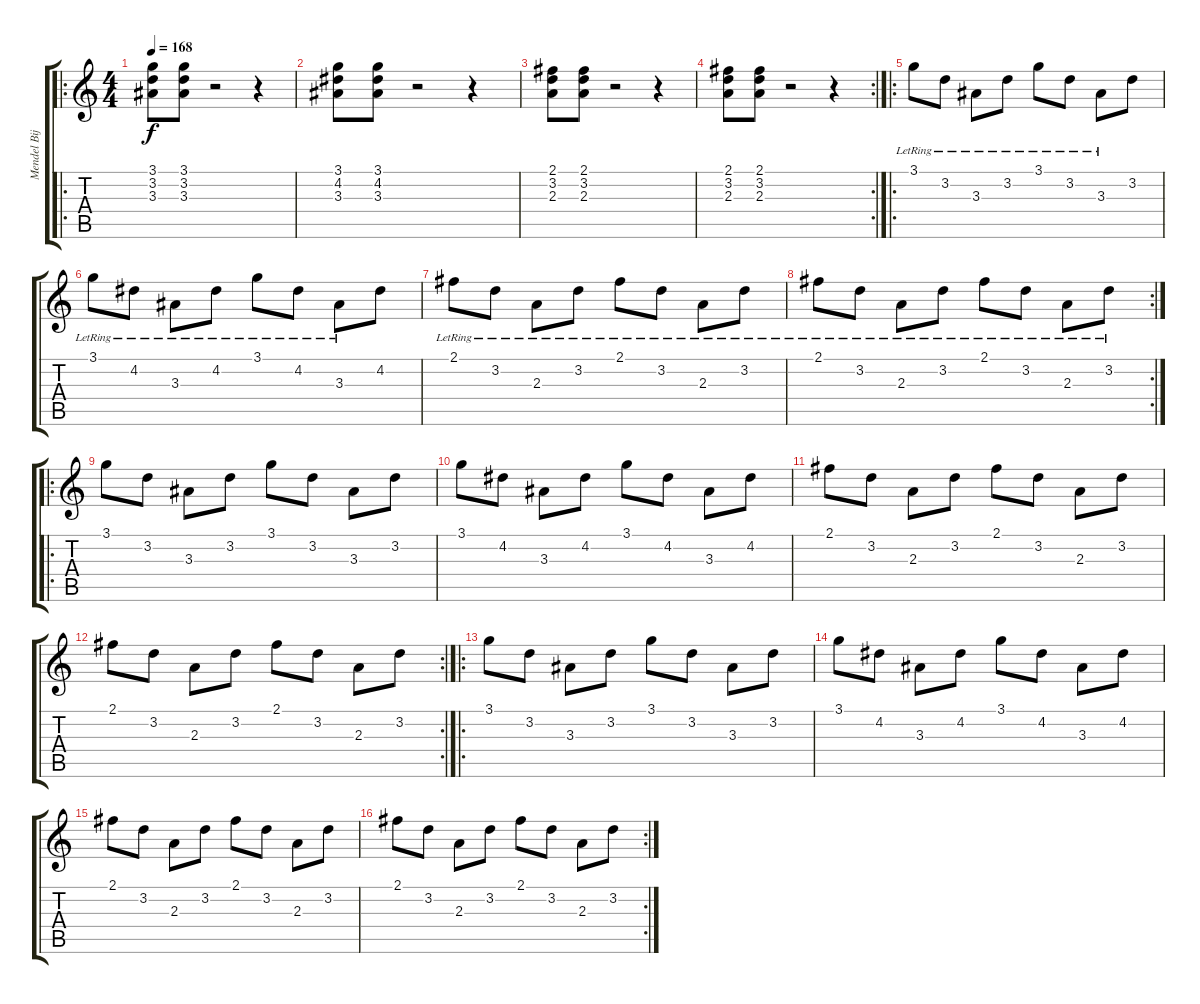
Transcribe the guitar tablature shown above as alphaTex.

\track ("Mendel Bij de Leij K-Bende 2004" "Mendel Bij") {instrument overdrivenguitar}
\staff {score tabs}
\tuning (E4 B3 G3 D3 A2 D2) {hide}
\ro
\ts (4 4)
\tempo 168
\clef g2
\ks c
(3.1 3.2 3.3).8{dy f instrument overdrivenguitar} (3.1 3.2 3.3).8 r.2 r.4 |
(3.1 4.2 3.3).8 (3.1 4.2 3.3).8 r.2 r.4 |
(2.1 3.2 2.3).8 (2.1 3.2 2.3).8 r.2 r.4 |
\rc 2
(2.1 3.2 2.3).8 (2.1 3.2 2.3).8 r.2 r.4 |
\ro
3.1{lr}.8 3.2{lr}.8 3.3{lr}.8 3.2{lr}.8 3.1{lr}.8 3.2{lr}.8 3.3{lr}.8 3.2.8 |
3.1{lr}.8 4.2{lr}.8 3.3{lr}.8 4.2{lr}.8 3.1{lr}.8 4.2{lr}.8 3.3{lr}.8 4.2.8 |
2.1{lr}.8 3.2{lr}.8 2.3{lr}.8 3.2{lr}.8 2.1{lr}.8 3.2{lr}.8 2.3{lr}.8 3.2{lr}.8 |
\rc 2
2.1{lr}.8 3.2{lr}.8 2.3{lr}.8 3.2{lr}.8 2.1{lr}.8 3.2{lr}.8 2.3{lr}.8 3.2{lr}.8 |
\ro
3.1.8 3.2.8 3.3.8 3.2.8 3.1.8 3.2.8 3.3.8 3.2.8 |
3.1.8 4.2.8 3.3.8 4.2.8 3.1.8 4.2.8 3.3.8 4.2.8 |
2.1.8 3.2.8 2.3.8 3.2.8 2.1.8 3.2.8 2.3.8 3.2.8 |
\rc 2
2.1.8 3.2.8 2.3.8 3.2.8 2.1.8 3.2.8 2.3.8 3.2.8 |
\ro
3.1.8 3.2.8 3.3.8 3.2.8 3.1.8 3.2.8 3.3.8 3.2.8 |
3.1.8 4.2.8 3.3.8 4.2.8 3.1.8 4.2.8 3.3.8 4.2.8 |
2.1.8 3.2.8 2.3.8 3.2.8 2.1.8 3.2.8 2.3.8 3.2.8 |
\rc 2
2.1.8 3.2.8 2.3.8 3.2.8 2.1.8 3.2.8 2.3.8 3.2.8
